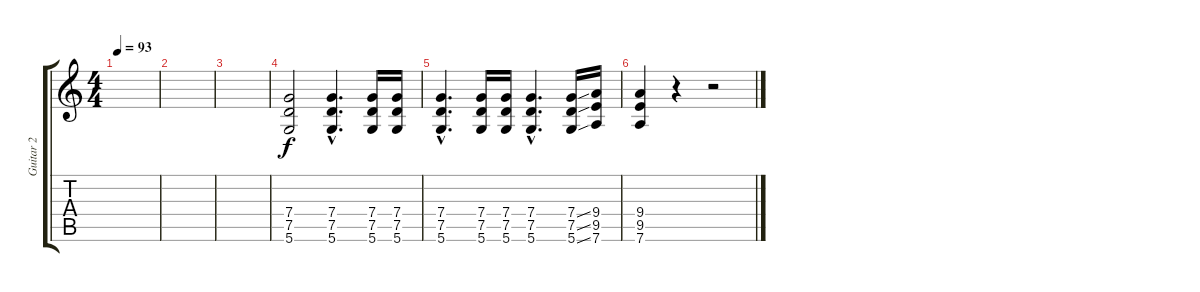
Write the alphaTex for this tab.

\track ("Guitar 2" "Guitar 2") {instrument distortionguitar}
\staff {score tabs}
\tuning (D4 A3 F3 C3 G2 D2) {hide}
\ts (4 4)
\tempo 93
\clef g2
\ks c
|
|
|
(7.4 7.5 5.6).2{dy f} (7.4{hac} 7.5{hac} 5.6{hac}).4{d} (7.4 7.5 5.6).16 (7.4 7.5 5.6).16 |
(7.4{hac} 7.5{hac} 5.6{hac}).4{d} (7.4 7.5 5.6).16 (7.4 7.5 5.6).16 (7.4{hac} 7.5{hac} 5.6{hac}).4{d} (7.4{ss} 7.5{ss} 5.6{ss}).16 (9.4 9.5 7.6).16 |
(9.4 9.5 7.6).4 r.4 r.2
